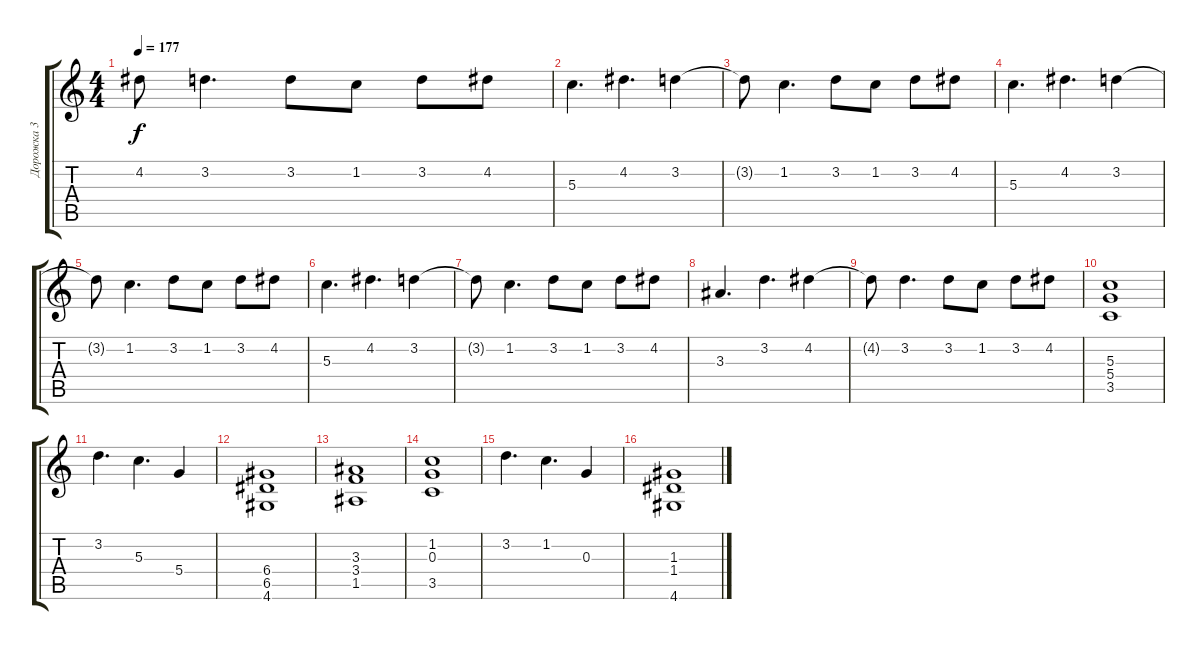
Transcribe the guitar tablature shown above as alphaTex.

\track ("Дорожка 3" "Дорожка 3") {instrument distortionguitar}
\staff {score tabs}
\tuning (E4 B3 G3 D3 A2 E2) {hide}
\ts (4 4)
\tempo 177
\clef g2
\ks c
4.2{t}.8{dy f} 3.2.4{d} 3.2.8 1.2.8 3.2.8 4.2.8 |
5.3.4{d} 4.2.4{d} 3.2.4 |
3.2{t}.8 1.2.4{d} 3.2.8 1.2.8 3.2.8 4.2.8 |
5.3.4{d} 4.2.4{d} 3.2.4 |
3.2{t}.8 1.2.4{d} 3.2.8 1.2.8 3.2.8 4.2.8 |
5.3.4{d} 4.2.4{d} 3.2.4 |
3.2{t}.8 1.2.4{d} 3.2.8 1.2.8 3.2.8 4.2.8 |
3.3.4{d} 3.2.4{d} 4.2.4 |
4.2{t}.8 3.2.4{d} 3.2.8 1.2.8 3.2.8 4.2.8 |
(5.3 5.4 3.5).1 |
3.2.4{d} 5.3.4{d} 5.4.4 |
(6.4 6.5 4.6).1 |
(3.3 3.4 1.5).1 |
(1.2 0.3 3.5).1 |
3.2.4{d} 1.2.4{d} 0.3.4 |
(1.3 1.4 4.6).1
